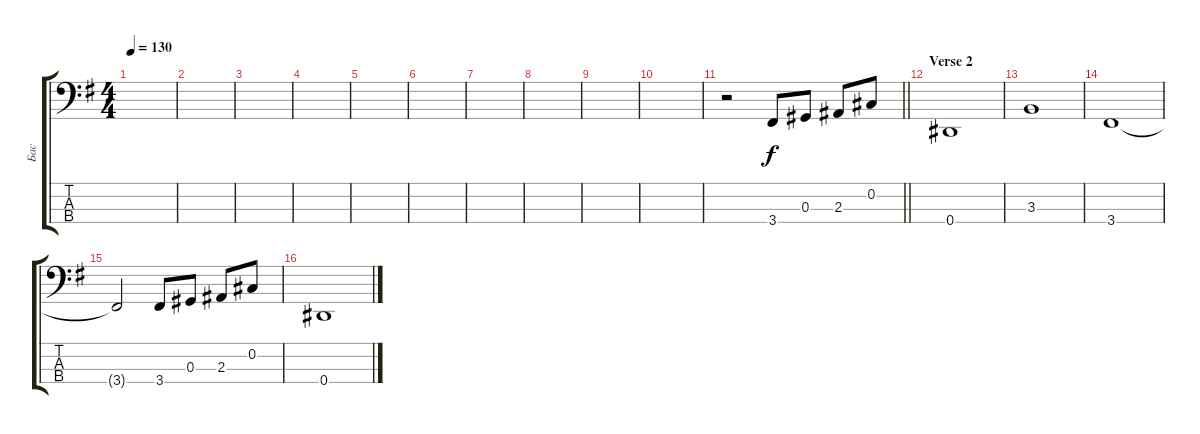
\track ("Бас" "Бас") {instrument fretlessbass}
\staff {score tabs}
\tuning (Gb2 Db2 Ab1 Eb1) {hide}
\ts (4 4)
\tempo 130
\clef f4
\ks eminor
|
|
|
|
|
|
|
|
|
|
\barLineRight lightlight
r.2 3.4.8 0.3.8 2.3.8 0.2.8 |
\section ("" "Verse 2")
0.4.1 |
3.3.1 |
3.4.1 |
3.4{t}.2 3.4.8 0.3.8 2.3.8 0.2.8 |
0.4.1
